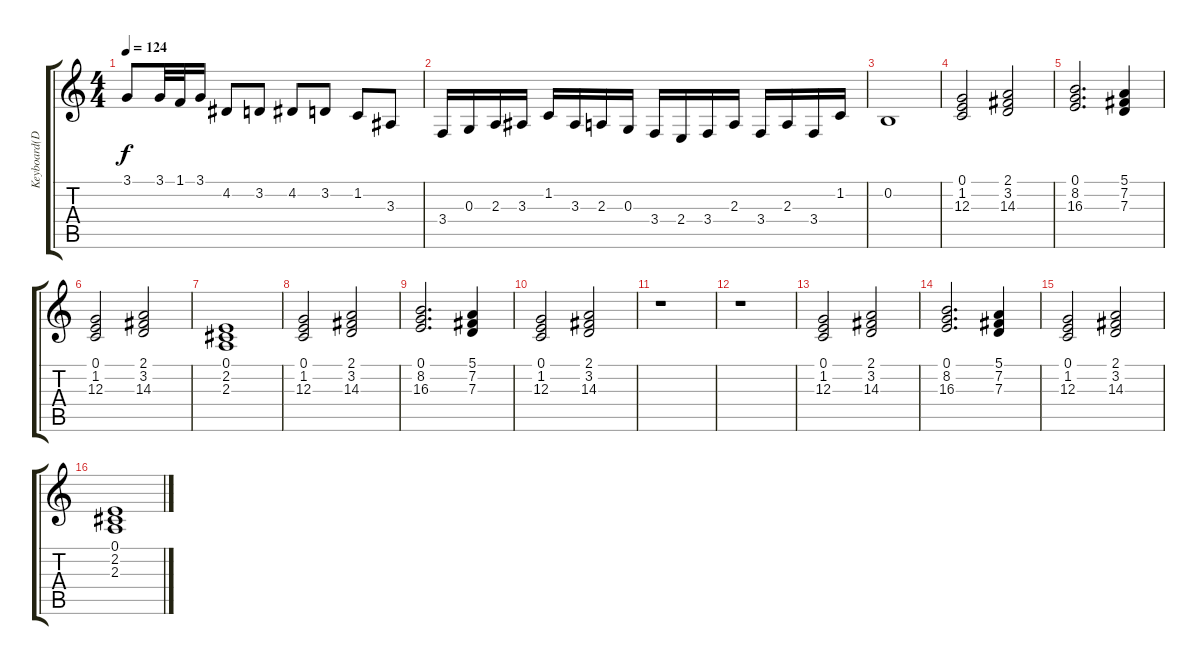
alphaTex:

\track ("Keyboard(Djakty)" "Keyboard(D") {instrument stringensemble1}
\staff {score tabs}
\tuning (E4 B3 G3 D3 A2 E2) {hide}
\ts (4 4)
\tempo 124
\clef g2
\ks c
3.1.8{dy f} 3.1.32 1.1.32 3.1.16 4.2.8 3.2.8 4.2.8 3.2.8 1.2.8 3.3.8 |
3.4.16 0.3.16 2.3.16 3.3.16 1.2.16 3.3.16 2.3.16 0.3.16 3.4.16 2.4.16 3.4.16 2.3.16 3.4.16 2.3.16 3.4.16 1.2.16 |
0.2.1 |
(0.1 1.2 12.3).2 (2.1 3.2 14.3).2 |
(0.1 8.2 16.3).2{d} (5.1 7.2 7.3).4 |
(0.1 1.2 12.3).2 (2.1 3.2 14.3).2 |
(0.1 2.2 2.3).1 |
(0.1 1.2 12.3).2 (2.1 3.2 14.3).2 |
(0.1 8.2 16.3).2{d} (5.1 7.2 7.3).4 |
(0.1 1.2 12.3).2 (2.1 3.2 14.3).2 |
r.1 |
r.1 |
(0.1 1.2 12.3).2 (2.1 3.2 14.3).2 |
(0.1 8.2 16.3).2{d} (5.1 7.2 7.3).4 |
(0.1 1.2 12.3).2 (2.1 3.2 14.3).2 |
(0.1 2.2 2.3).1
